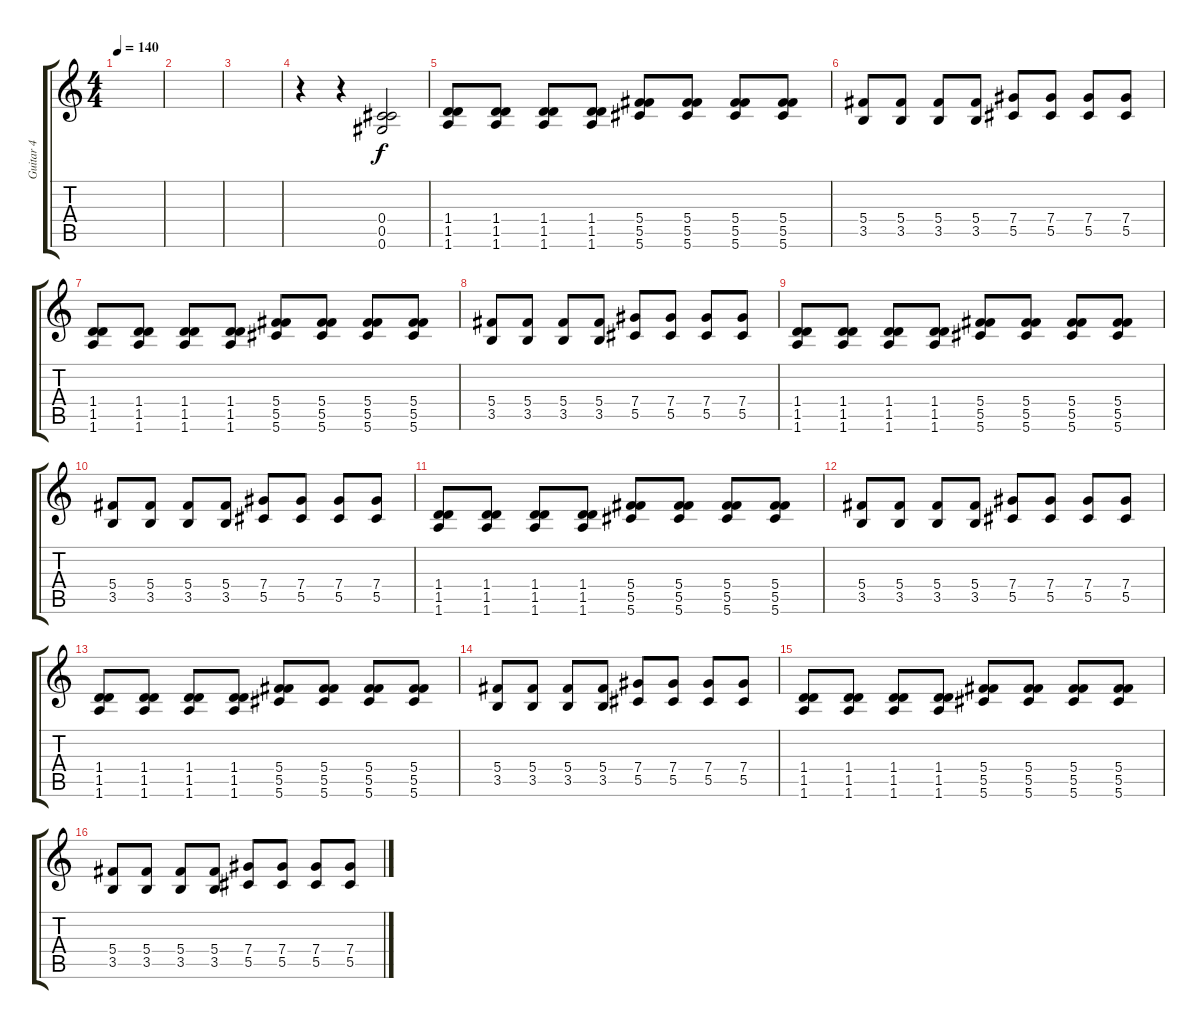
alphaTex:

\track ("Guitar 4" "Guitar 4") {instrument distortionguitar}
\staff {score tabs}
\tuning (Eb4 Bb3 Gb3 Db3 Ab2 Db3) {hide}
\ts (4 4)
\tempo 140
\clef g2
\ks c
|
|
|
r.4 r.4 (0.4 0.5 0.6).2 |
(1.4 1.5 1.6).8 (1.4 1.5 1.6).8 (1.4 1.5 1.6).8 (1.4 1.5 1.6).8 (5.4 5.5 5.6).8 (5.4 5.5 5.6).8 (5.4 5.5 5.6).8 (5.4 5.5 5.6).8 |
(5.4 3.5).8 (5.4 3.5).8 (5.4 3.5).8 (5.4 3.5).8 (7.4 5.5).8 (7.4 5.5).8 (7.4 5.5).8 (7.4 5.5).8 |
(1.4 1.5 1.6).8 (1.4 1.5 1.6).8 (1.4 1.5 1.6).8 (1.4 1.5 1.6).8 (5.4 5.5 5.6).8 (5.4 5.5 5.6).8 (5.4 5.5 5.6).8 (5.4 5.5 5.6).8 |
(5.4 3.5).8 (5.4 3.5).8 (5.4 3.5).8 (5.4 3.5).8 (7.4 5.5).8 (7.4 5.5).8 (7.4 5.5).8 (7.4 5.5).8 |
(1.4 1.5 1.6).8 (1.4 1.5 1.6).8 (1.4 1.5 1.6).8 (1.4 1.5 1.6).8 (5.4 5.5 5.6).8 (5.4 5.5 5.6).8 (5.4 5.5 5.6).8 (5.4 5.5 5.6).8 |
(5.4 3.5).8 (5.4 3.5).8 (5.4 3.5).8 (5.4 3.5).8 (7.4 5.5).8 (7.4 5.5).8 (7.4 5.5).8 (7.4 5.5).8 |
(1.4 1.5 1.6).8 (1.4 1.5 1.6).8 (1.4 1.5 1.6).8 (1.4 1.5 1.6).8 (5.4 5.5 5.6).8 (5.4 5.5 5.6).8 (5.4 5.5 5.6).8 (5.4 5.5 5.6).8 |
(5.4 3.5).8 (5.4 3.5).8 (5.4 3.5).8 (5.4 3.5).8 (7.4 5.5).8 (7.4 5.5).8 (7.4 5.5).8 (7.4 5.5).8 |
(1.4 1.5 1.6).8 (1.4 1.5 1.6).8 (1.4 1.5 1.6).8 (1.4 1.5 1.6).8 (5.4 5.5 5.6).8 (5.4 5.5 5.6).8 (5.4 5.5 5.6).8 (5.4 5.5 5.6).8 |
(5.4 3.5).8 (5.4 3.5).8 (5.4 3.5).8 (5.4 3.5).8 (7.4 5.5).8 (7.4 5.5).8 (7.4 5.5).8 (7.4 5.5).8 |
(1.4 1.5 1.6).8 (1.4 1.5 1.6).8 (1.4 1.5 1.6).8 (1.4 1.5 1.6).8 (5.4 5.5 5.6).8 (5.4 5.5 5.6).8 (5.4 5.5 5.6).8 (5.4 5.5 5.6).8 |
(5.4 3.5).8 (5.4 3.5).8 (5.4 3.5).8 (5.4 3.5).8 (7.4 5.5).8 (7.4 5.5).8 (7.4 5.5).8 (7.4 5.5).8
